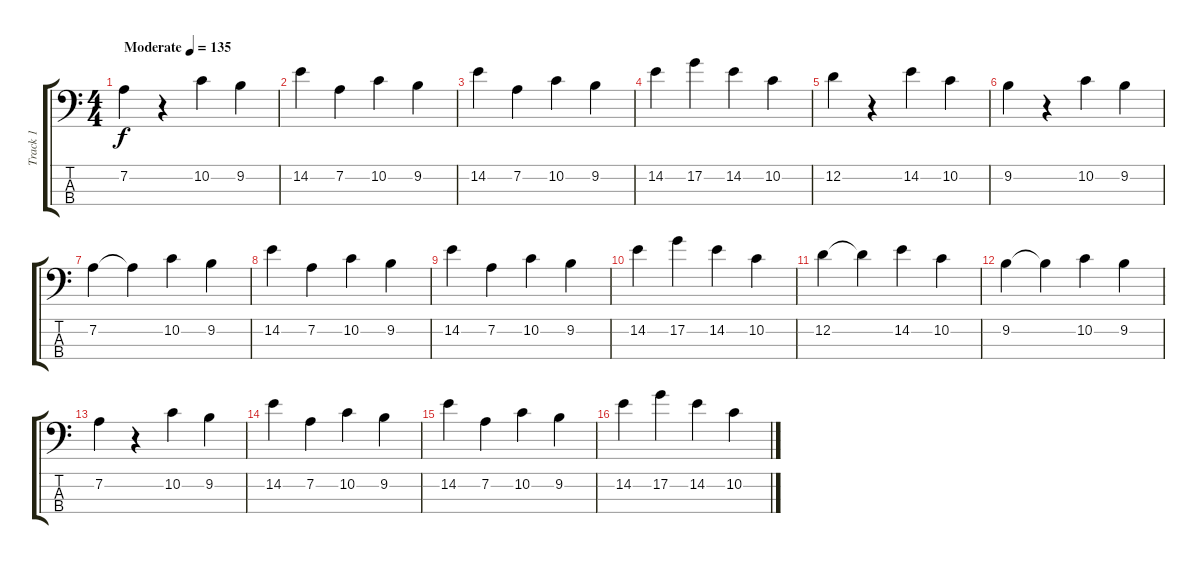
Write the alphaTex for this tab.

\track ("Track 1" "Track 1") {instrument electricbassfinger}
\staff {score tabs}
\tuning (G2 D2 A1 E1) {hide}
\ts (4 4)
\tempo (135 "Moderate")
\clef f4
\ks c
7.2.4{dy f instrument electricbassfinger} r.4 10.2.4 9.2.4 |
14.2.4 7.2.4 10.2.4 9.2.4 |
14.2.4 7.2.4 10.2.4 9.2.4 |
14.2.4 17.2.4 14.2.4 10.2.4 |
12.2.4 r.4 14.2.4 10.2.4 |
9.2.4 r.4 10.2.4 9.2.4 |
7.2.4 7.2{t}.4 10.2.4 9.2.4 |
14.2.4 7.2.4 10.2.4 9.2.4 |
14.2.4 7.2.4 10.2.4 9.2.4 |
14.2.4 17.2.4 14.2.4 10.2.4 |
12.2.4 12.2{t}.4 14.2.4 10.2.4 |
9.2.4 9.2{t}.4 10.2.4 9.2.4 |
7.2.4 r.4 10.2.4 9.2.4 |
14.2.4 7.2.4 10.2.4 9.2.4 |
14.2.4 7.2.4 10.2.4 9.2.4 |
14.2.4 17.2.4 14.2.4 10.2.4
